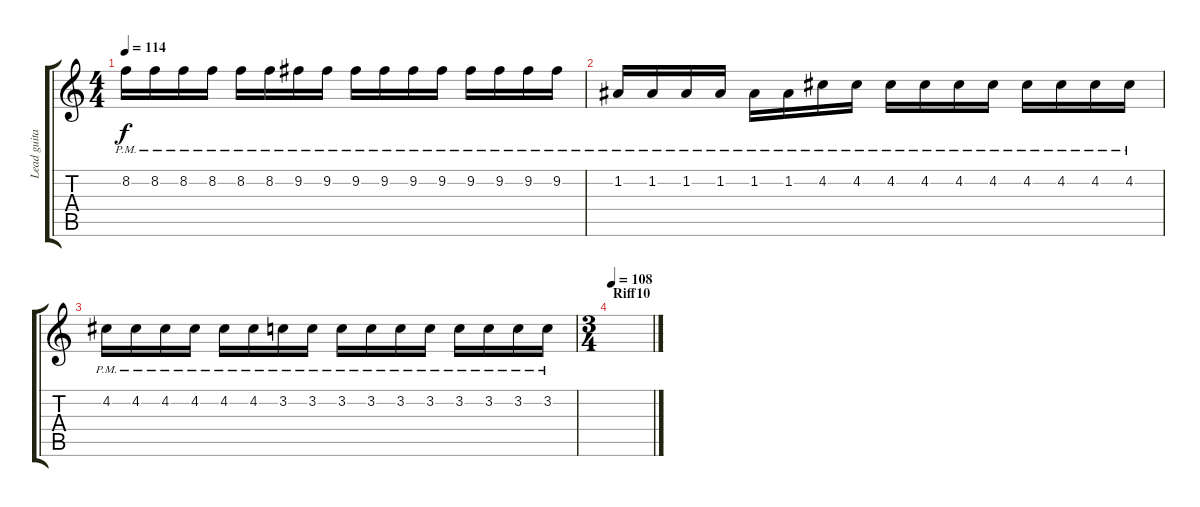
\track ("Lead guitar 2" "Lead guita") {instrument overdrivenguitar}
\staff {score tabs}
\tuning (D4 A3 F3 C3 G2 D2) {hide}
\ts (4 4)
\tempo 114
\clef g2
\ks c
8.2{pm}.16{dy f} 8.2{pm}.16 8.2{pm}.16 8.2{pm}.16 8.2{pm}.16 8.2{pm}.16 9.2{pm}.16 9.2{pm}.16 9.2{pm}.16 9.2{pm}.16 9.2{pm}.16 9.2{pm}.16 9.2{pm}.16 9.2{pm}.16 9.2{pm}.16 9.2{pm}.16 |
1.2{pm}.16 1.2{pm}.16 1.2{pm}.16 1.2{pm}.16 1.2{pm}.16 1.2{pm}.16 4.2{pm}.16 4.2{pm}.16 4.2{pm}.16 4.2{pm}.16 4.2{pm}.16 4.2{pm}.16 4.2{pm}.16 4.2{pm}.16 4.2{pm}.16 4.2{pm}.16 |
4.2{pm}.16 4.2{pm}.16 4.2{pm}.16 4.2{pm}.16 4.2{pm}.16 4.2{pm}.16 3.2{pm}.16 3.2{pm}.16 3.2{pm}.16 3.2{pm}.16 3.2{pm}.16 3.2{pm}.16 3.2{pm}.16 3.2{pm}.16 3.2{pm}.16 3.2{pm}.16 |
\ts (3 4)
\section ("" "Riff10")
\tempo 108
